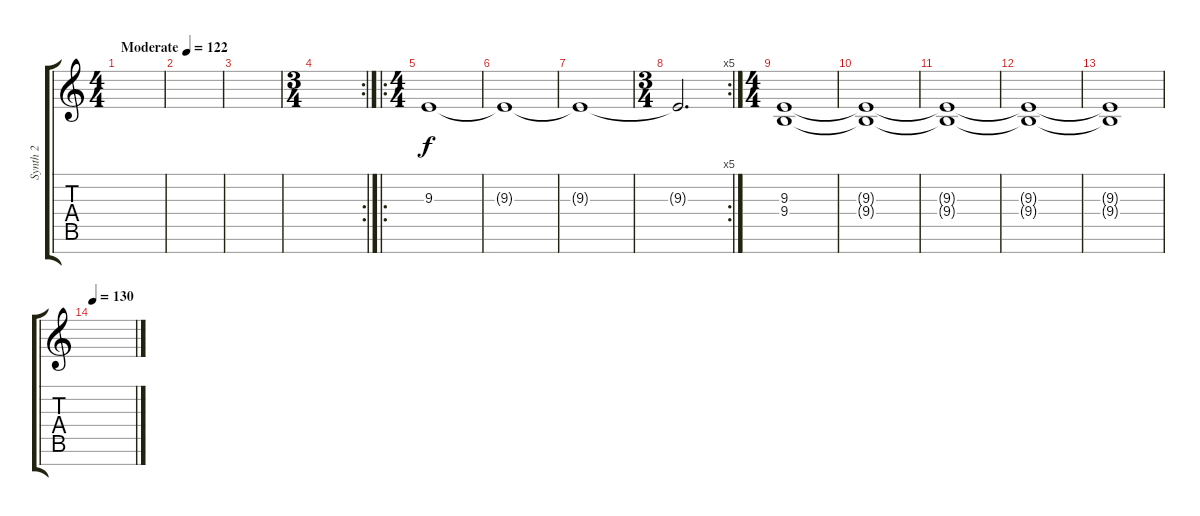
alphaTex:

\track ("Synth 2" "Synth 2") {instrument synthstrings1}
\staff {score tabs}
\tuning (E4 B3 G3 D3 A2 E2 B1) {hide}
\ts (4 4)
\tempo (122 "Moderate")
\clef g2
\ks c
|
|
|
\rc 2
\ts (3 4)
|
\ro
\ts (4 4)
9.3.1 |
9.3{t}.1 |
9.3{t}.1 |
\rc 5
\ts (3 4)
9.3{t}.2{d} |
\ts (4 4)
(9.3 9.4).1 |
(9.3{t} 9.4{t}).1 |
(9.3{t} 9.4{t}).1 |
(9.3{t} 9.4{t}).1 |
(9.3{t} 9.4{t}).1 |
\tempo 130
